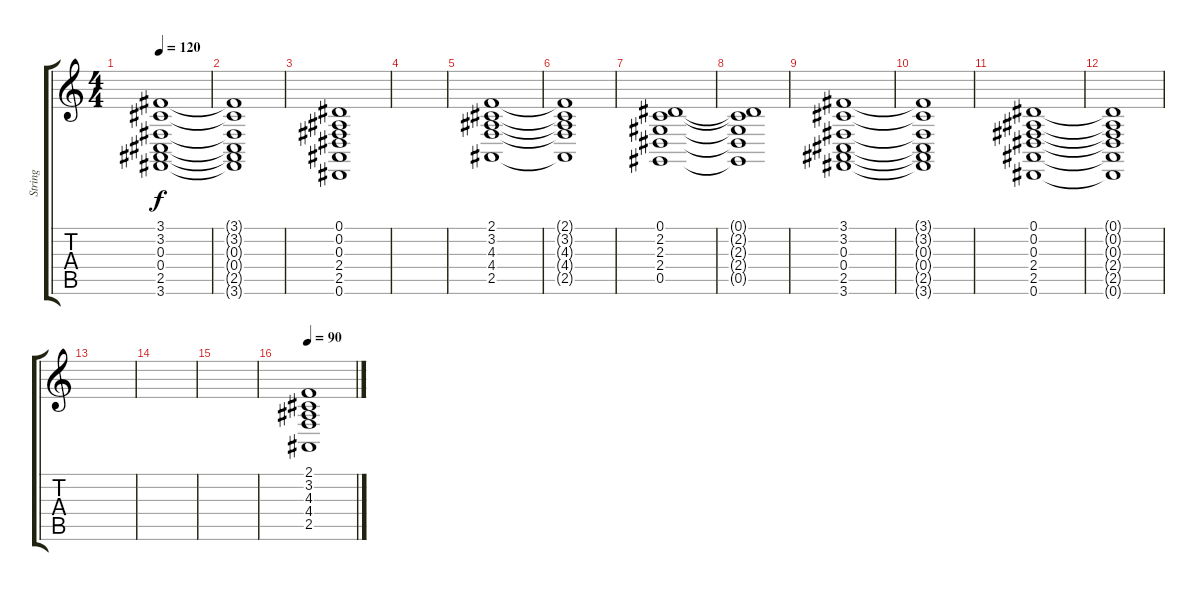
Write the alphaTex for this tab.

\track ("String" "String") {instrument synthstrings1}
\staff {score tabs}
\tuning (Eb4 Bb3 Gb3 Db3 Ab2 Eb2) {hide}
\ts (4 4)
\tempo 120
\clef g2
\ks c
(3.1 3.2 0.3 0.4 2.5 3.6).1{dy f} |
(3.1{t} 3.2{t} 0.3{t} 0.4{t} 2.5{t} 3.6{t}).1 |
(0.1 0.2 0.3 2.4 2.5 0.6).1 |
|
(2.1 3.2 4.3 4.4 2.5).1 |
(2.1{t} 3.2{t} 4.3{t} 4.4{t} 2.5{t}).1 |
(0.1 2.2 2.3 2.4 0.5).1 |
(0.1{t} 2.2{t} 2.3{t} 2.4{t} 0.5{t}).1 |
(3.1 3.2 0.3 0.4 2.5 3.6).1 |
(3.1{t} 3.2{t} 0.3{t} 0.4{t} 2.5{t} 3.6{t}).1 |
(0.1 0.2 0.3 2.4 2.5 0.6).1 |
(0.1{t} 0.2{t} 0.3{t} 2.4{t} 2.5{t} 0.6{t}).1 |
|
|
|
\tempo 90
(2.1 3.2 4.3 4.4 2.5).1
